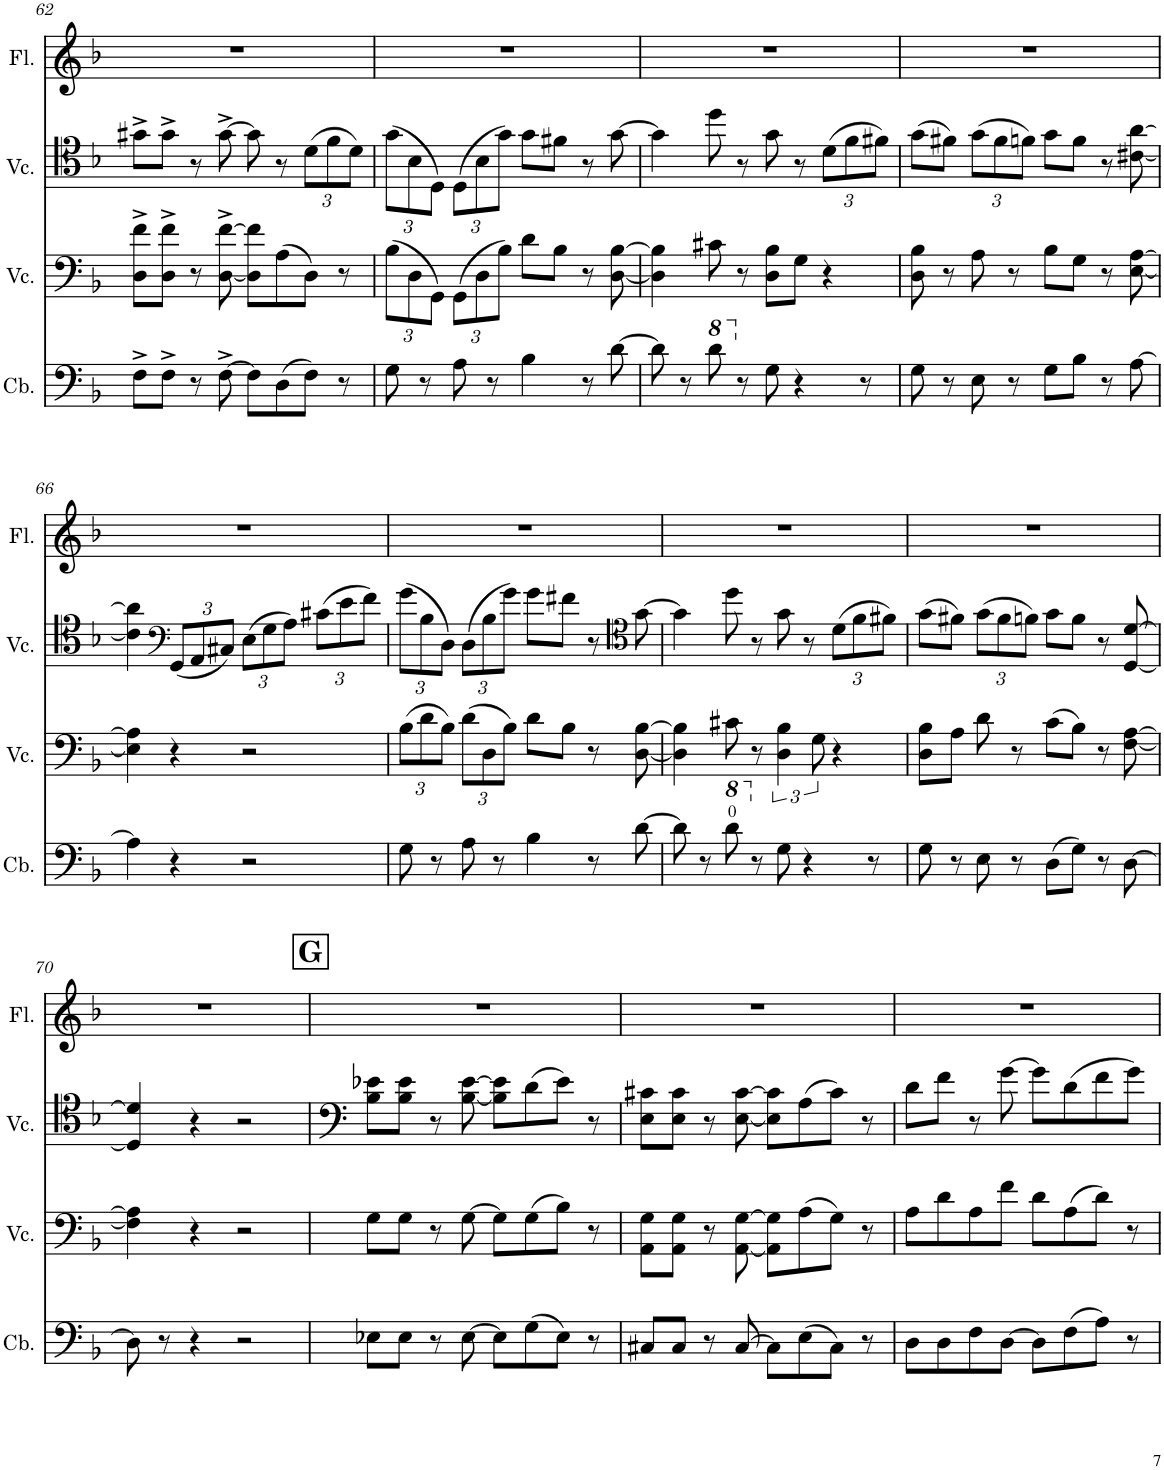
**kern	**kern	**kern	**kern
*part4	*part3	*part2	*part1
*staff4	*staff3	*staff2	*staff1
*I"Contrabass	*I"Violoncello	*I"Violoncello	*I"Flute
*I'Cb.	*I'Vc.	*I'Vc.	*I'Fl.
!!LO:PB:g=z
*clefF4	*clefF4	*clefG2	*clefG2
*Trd7c12	*	*	*
*k[b-]	*k[b-]	*k[b-]	*k[b-]
*M4/4	*M4/4	*M4/4	*M4/4
=62	=62	=62	=62
8F^\L	8D\^ 8f\^L	8g#X^\L	1r
8F^\J	8D\^ 8f\^J	8g#^\J	.
8r	8r	8r	.
[8F^\	[8D\^ [8f\^	[8g#^\	.
8F\L]	8D\] 8f\]L	8g#\]	.
(8D\	(8A\	8r	.
*	*	*Xbrackettup	*
8F\J)	8D\J)	(12d\L	.
.	.	12f\	.
8r	8r	.	.
.	.	12d\J)	.
=63	=63	=63	=63
*	*Xbrackettup	*	*
8G\	(12B-\L	(12g\L	1r
.	12D\	12B-\	.
8r	.	.	.
.	12GG\J)	12D\J)	.
8A\	(12GG\L	(12D\L	.
.	12D\	12B-\	.
8r	.	.	.
.	12B-\J)	12g\J)	.
4B-\	8d\L	8g\L	.
.	8B-\J	8f#X\J	.
8r	8r	8r	.
[8d\	[8D\ [8B-\	[8g\	.
=64	=64	=64	=64
8d\]	4D\] 4B-\]	4g\]	1r
8r	.	.	.
*8va	*	*	*
8dd\	8c#X\	8dd\	.
*X8va	*	*	*
8r	8r	8r	.
8G\	8D\ 8B-\L	8g\	.
4r	8G\J	8r	.
.	4r	(12d\L	.
.	.	12f\	.
8r	.	.	.
.	.	12f#X\J)	.
=65	=65	=65	=65
8G\	8D\ 8B-\	(8g\L	1r
8r	8r	8f#X\J)	.
8E\	8A\	(12g\L	.
.	.	12f#\	.
8r	8r	.	.
.	.	12fn\J)	.
8G\L	8B-\L	8g\L	.
8B-\J	8G\J	8f\J	.
8r	8r	8r	.
[8A\	[8E\ [8A\	[8c#X\ [8a\	.
!!LO:LB:g=z
=66	=66	=66	=66
4A\]	4E\] 4A\]	4c#\] 4a\]	1r
*	*	*clefF4	*
4r	4r	(12GG/L	.
.	.	12AA/	.
.	.	12C#X/J)	.
2r	2r	(12E\L	.
.	.	12G\	.
.	.	12A\J)	.
.	.	(12c#X\L	.
.	.	12e\	.
.	.	12f\J)	.
=67	=67	=67	=67
8G\	(12B-\L	(12g\L	1r
.	12d\	12B-\	.
8r	.	.	.
.	12B-\J)	12D\J)	.
8A\	(12d\L	(12D\L	.
.	12D\	12B-\	.
8r	.	.	.
.	12B-\J)	12g\J)	.
4B-\	8d\L	8g\L	.
.	8B-\J	8f#X\J	.
8r	8r	8r	.
*	*	*clefC4	*
[8d\	[8D\ [8B-\	[8g\	.
=68	=68	=68	=68
8d\]	4D\] 4B-\]	4g\]	1r
8r	.	.	.
*8va	*	*	*
8dd\	8c#X\	8dd\	.
*X8va	*	*	*
8r	8r	8r	.
*	*brackettup	*	*
8G\	6D\ 6B-\	8g\	.
4r	.	8r	.
.	12G\	.	.
.	4r	(12d\L	.
.	.	12f\	.
8r	.	.	.
.	.	12f#X\J)	.
=69	=69	=69	=69
8G\	8D\ 8B-\L	(8g\L	1r
8r	8A\J	8f#X\J)	.
8E\	8d\	(12g\L	.
.	.	12f#\	.
8r	8r	.	.
.	.	12fn\J)	.
(8D\L	(8c\L	8g\L	.
8G\J)	8B-\J)	8f\J	.
8r	8r	8r	.
[8D\	[8F\ [8A\	[8D/ [8d/	.
!!LO:LB:g=z
=70	=70	=70	=70
8D\]	4F\] 4A\]	4D/] 4d/]	1r
8r	.	.	.
4r	4r	4r	.
2r	2r	2r	.
!!LO:REH:place=s1:a:B:cj:fs=14:t=G
=71	=71	=71	=71
8E-X\L	8G\L	8B-\ 8e-X\L	1r
8E-\J	8G\J	8B-\ 8e-\J	.
8r	8r	8r	.
[8E-\	[8G\	[8B-\ [8e-\	.
8E-\L]	8G\L]	8B-\] 8e-\]L	.
(8G\	(8G\	(8d\	.
8E-\J)	8B-\J)	8e-\J)	.
8r	8r	8r	.
=72	=72	=72	=72
8C#X/L	8AA\ 8G\L	8E\ 8c#X\L	1r
8C#/J	8AA\ 8G\J	8E\ 8c#\J	.
8r	8r	8r	.
[8C#/	[8AA\ [8G\	[8E\ [8c#\	.
8C#\L]	8AA\] 8G\]L	8E\] 8c#\]L	.
(8E\	(8A\	(8A\	.
8C#\J)	8G\J)	8c#\J)	.
8r	8r	8r	.
=73	=73	=73	=73
8D\L	8A\L	8d\L	1r
8D\	8d\	8f\J	.
8F\	8A\	8r	.
[8D\J	8f\J	[8g\	.
8D\L]	8d\L	8g\L]	.
(8F\	(8A\	(8d\	.
8A\J)	8d\J)	8f\	.
8r	8r	8g\J)	.
=	=	=	=
*-	*-	*-	*-
